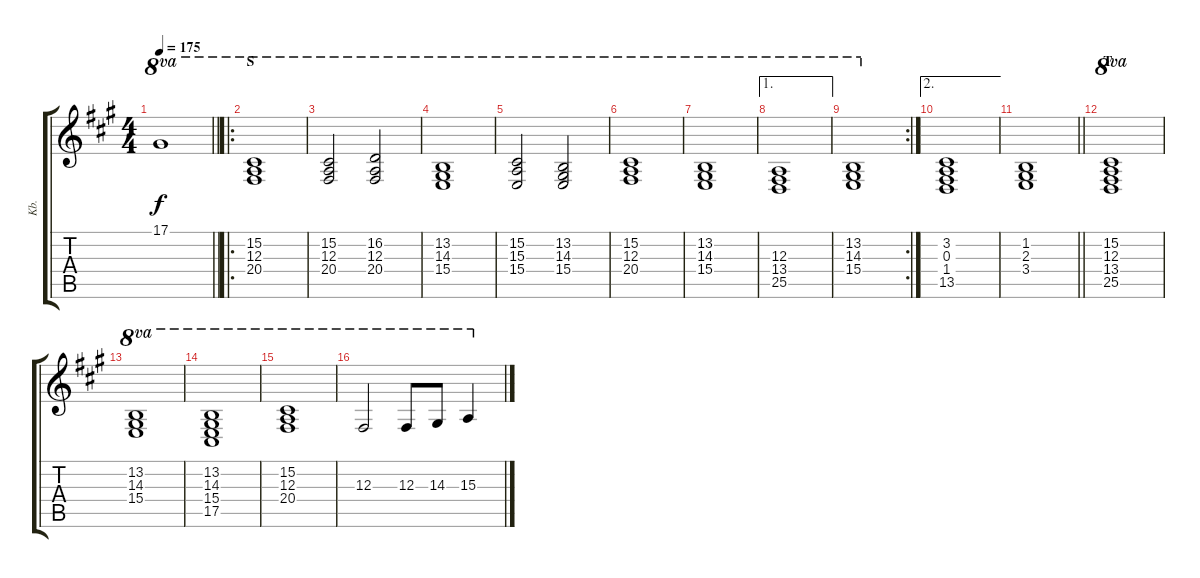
\track ("Kb." "Kb.") {instrument stringensemble1}
\staff {score tabs}
\tuning (Eb4 Bb3 Gb3 Db3 Ab2 Db2) {hide}
\ts (4 4)
\tempo 175
\clef g2
\barLineRight lightlight
\ks f#minor
17.1.1{ot 8va dy f} |
\ro
\section ("" "S")
(15.2 12.3 20.4).1{ot 8va} |
(15.2 12.3 20.4).2{ot 8va} (16.2 12.3 20.4).2{ot 8va} |
(13.2 14.3 15.4).1{ot 8va} |
(15.2 15.3 15.4).2{ot 8va} (13.2 14.3 15.4).2{ot 8va} |
(15.2 12.3 20.4).1{ot 8va} |
(13.2 14.3 15.4).1{ot 8va} |
\ae 1
(12.3 13.4 25.5).1{ot 8va} |
\rc 2
(13.2 14.3 15.4).1{ot 8va} |
\ae 2
(3.2 0.3 1.4 13.5).1 |
\barLineRight lightlight
(1.2 2.3 3.4).1 |
\section ("" "T")
(15.2 12.3 13.4 25.5).1{ot 8va} |
(13.2 14.3 15.4).1{ot 8va} |
(13.2 14.3 15.4 17.5).1{ot 8va} |
(15.2 12.3 20.4).1{ot 8va} |
12.3.2{ot 8va} 12.3.8{ot 8va} 14.3.8{ot 8va} 15.3.4{ot 8va}
